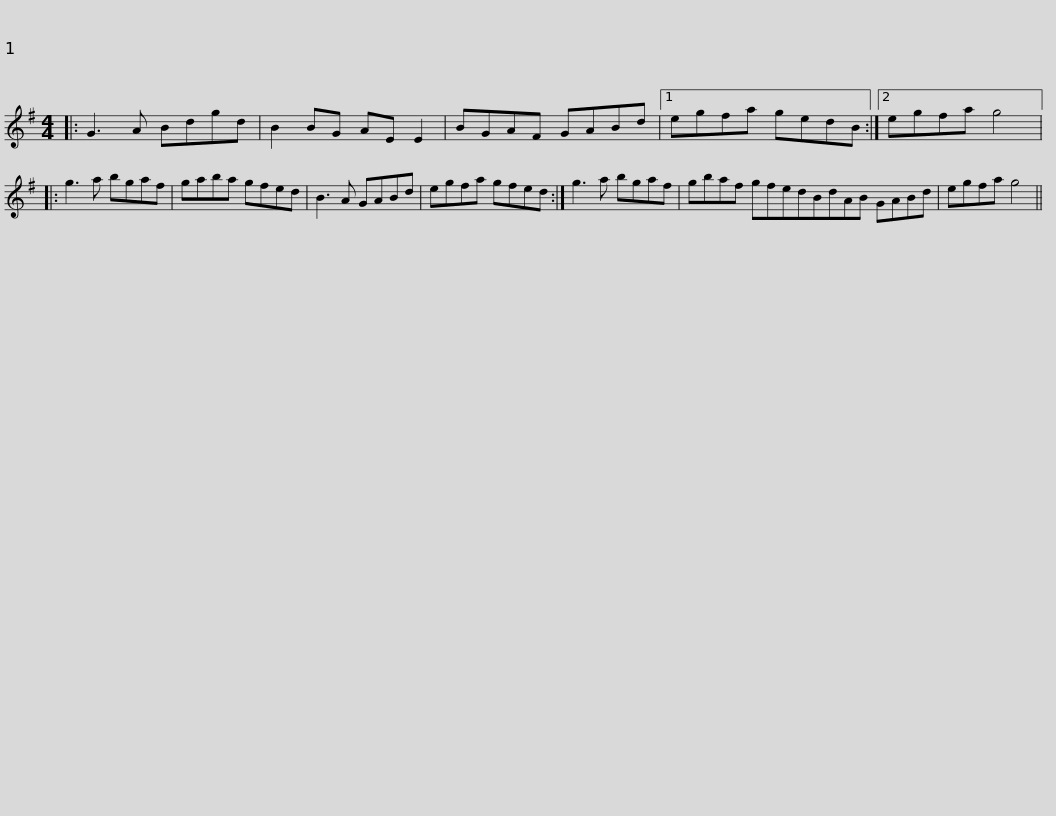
X:1
L:1/8
M:4/4
I:linebreak $
K:G
V:1 treble
V:1
|: G3 A Bdgd | B2 BG AE E2 | BGAF GABd |1 egfa gedB :|2 egfa g4 |: %5
 g3 a bgaf |$ gaba gfed | B3 A GABd | egfa gfed :| g3 a bgaf |$ %10
 gbaf gfedBdAB GABd | egfa g4 || %12
